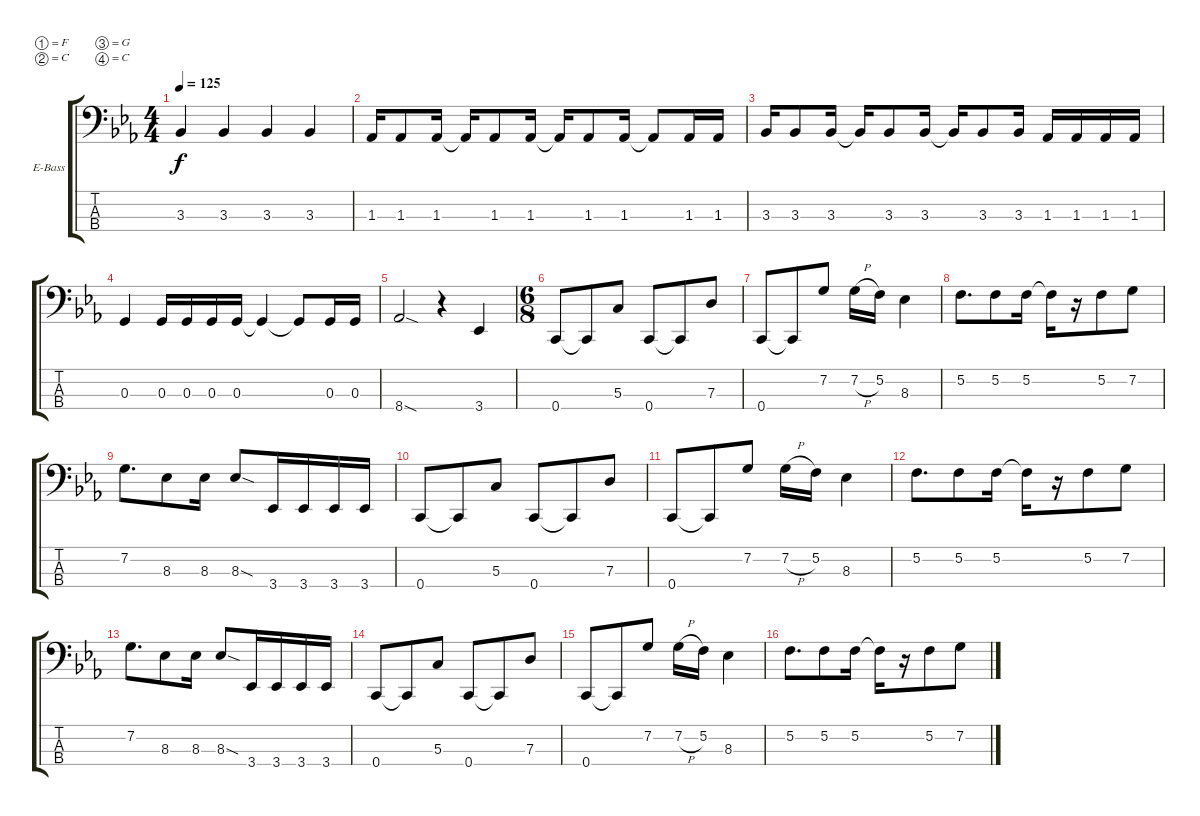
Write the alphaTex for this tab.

\bracketExtendMode groupsimilarinstruments
\firstSystemTrackNameOrientation horizontal
\otherSystemsTrackNameOrientation horizontal
\track ("Electric Bass" "E-Bass") {instrument electricbassfinger}
\staff {score tabs}
\tuning (F2 C2 G1 C1)
\ts (4 4)
\tempo 125
\clef f4
\ks cminor
3.3.4{dy f} 3.3.4 3.3.4 3.3.4 |
1.3.16 1.3.8 1.3.16 1.3{t}.16 1.3.8 1.3.16 1.3{t}.16 1.3.8 1.3.16 1.3{t}.8 1.3.16 1.3.16 |
3.3.16 3.3.8 3.3.16 3.3{t}.16 3.3.8 3.3.16 3.3{t}.16 3.3.8 3.3.16 1.3.16 1.3.16 1.3.16 1.3.16 |
0.3.4 0.3.16 0.3.16 0.3.16 0.3.16 0.3{t}.4 0.3{t}.8 0.3.16 0.3.16 |
8.4{sod}.2 r.4 3.4.4 |
\ts (6 8)
0.4.8 0.4{t}.8 5.3.8 0.4.8 0.4{t}.8 7.3.8 |
0.4.8 0.4{t}.8 7.2.8 7.2{h}.16 5.2.16 8.3.4 |
5.2.8{d} 5.2.8 5.2.16 5.2{t}.16 r.16 5.2.8 7.2.8 |
7.2.8{d} 8.3.8 8.3.16 8.3{sod}.8 3.4.16 3.4.16 3.4.16 3.4.16 |
0.4.8 0.4{t}.8 5.3.8 0.4.8 0.4{t}.8 7.3.8 |
0.4.8 0.4{t}.8 7.2.8 7.2{h}.16 5.2.16 8.3.4 |
5.2.8{d} 5.2.8 5.2.16 5.2{t}.16 r.16 5.2.8 7.2.8 |
7.2.8{d} 8.3.8 8.3.16 8.3{sod}.8 3.4.16 3.4.16 3.4.16 3.4.16 |
0.4.8 0.4{t}.8 5.3.8 0.4.8 0.4{t}.8 7.3.8 |
0.4.8 0.4{t}.8 7.2.8 7.2{h}.16 5.2.16 8.3.4 |
5.2.8{d} 5.2.8 5.2.16 5.2{t}.16 r.16 5.2.8 7.2.8
